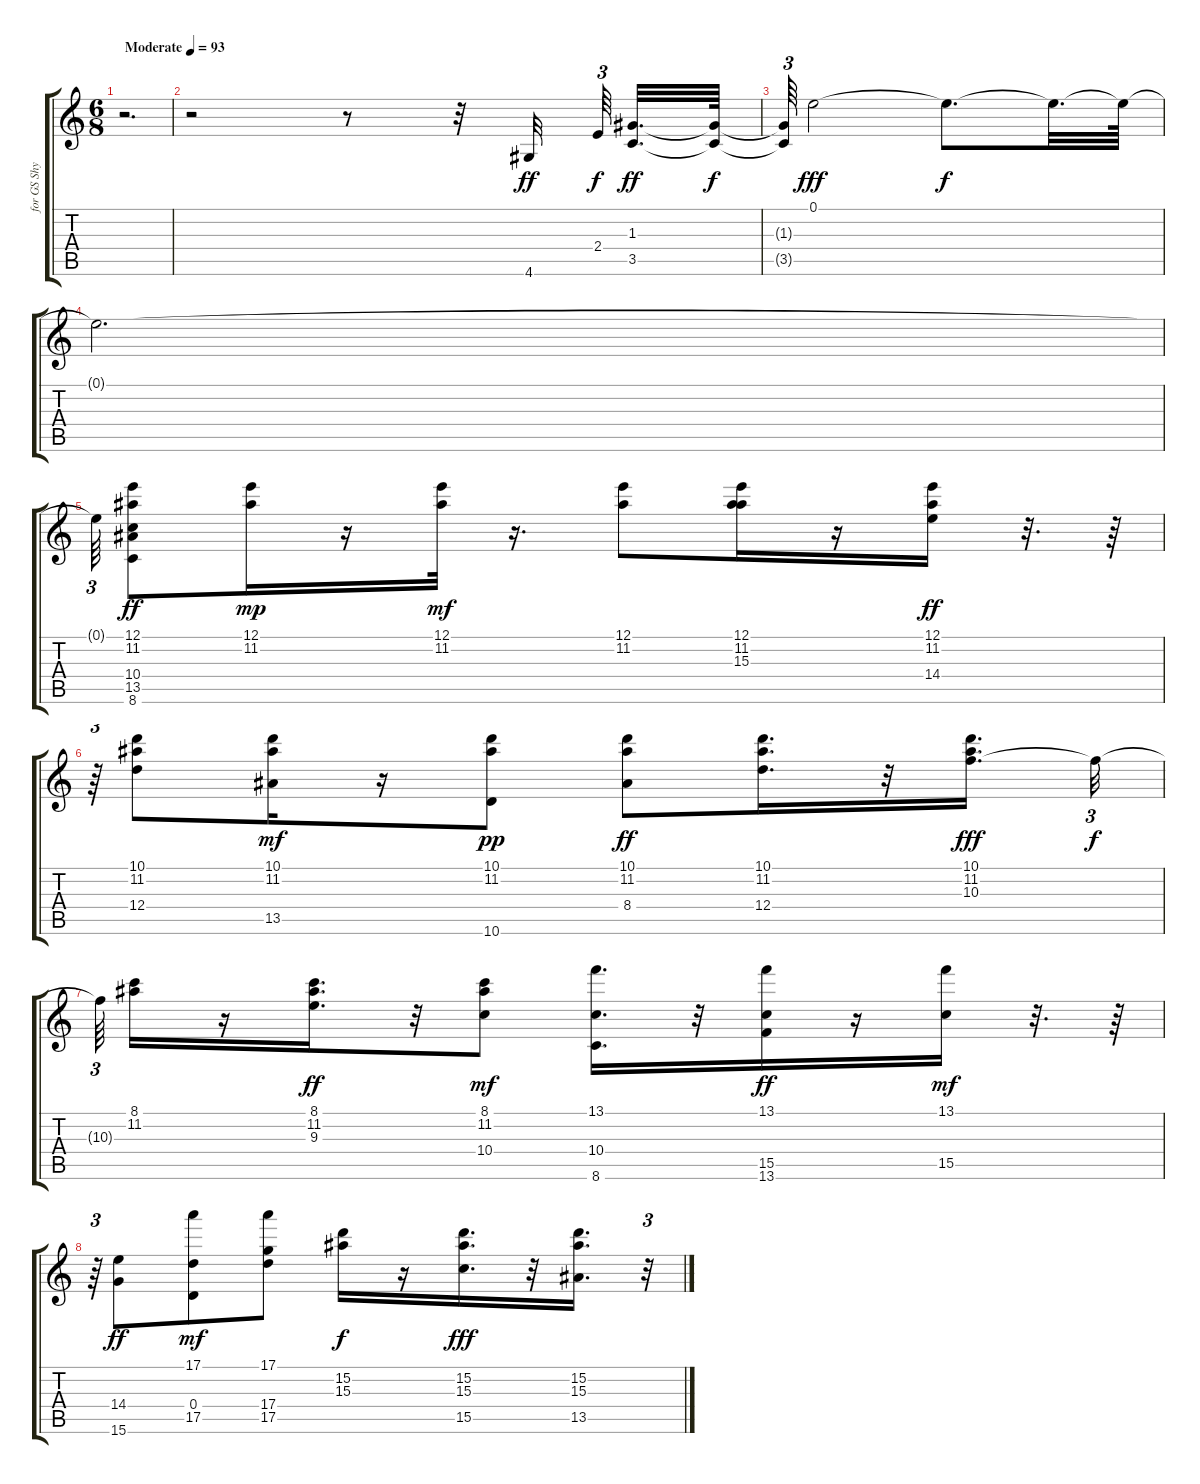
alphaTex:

\track ("for GS Shynths)" "for GS Shy") {instrument acousticguitarsteel}
\staff {score tabs}
\tuning (E4 B3 G3 D3 A2 E2) {hide}
\ts (6 8)
\tempo (93 "Moderate")
\clef g2
\ks c
r.2{d dy ff instrument acousticguitarsteel} |
r.2 r.8 r.32 4.6.32 2.4.64{tu (3 2) dy f} (1.3 3.5).32{d dy ff} (1.3{t} 3.5{t}).64{dy f} |
(1.3{t} 3.5{t}).64{tu (3 2)} 0.1.2{dy fff} 0.1{t}.8{d dy f} 0.1{t}.32{d} 0.1{t}.64 |
0.1{t}.2{d} |
0.1{t}.64{tu (3 2)} (12.1 11.2 10.4 13.5 8.6).8{dy ff} (12.1 11.2).16{dy mp} r.16 (12.1 11.2).32{dy mf} r.16{d} (12.1 11.2).8 (12.1 11.2 15.3).16 r.16 (12.1 11.2 14.4).16{dy ff} r.32{d} r.64 |
r.64{tu (3 2)} (10.1 11.2 12.4).8 (10.1 11.2 13.5).16{dy mf} r.16 (10.1 11.2 10.6).8{dy pp} (10.1 11.2 8.4).8{dy ff} (10.1 11.2 12.4).16{d} r.32 (10.1 11.2 10.3).16{d dy fff} 10.3{t}.32{tu (3 2) dy f} |
10.3{t}.64{tu (3 2)} (8.1 11.2).16 r.16 (8.1 11.2 9.3).16{d dy ff} r.32 (8.1 11.2 10.4).8{dy mf} (13.1 10.4 8.6).16{d} r.32 (13.1 15.5 13.6).16{dy ff} r.16 (13.1 15.5).16{dy mf} r.32{d} r.64 |
r.64{tu (3 2)} (14.4 15.6).8{dy ff} (17.1 0.4 17.5).8{dy mf} (17.1 17.4 17.5).8 (15.2 15.3).16{dy f} r.16 (15.2 15.3 15.5).16{d dy fff} r.32 (15.2 15.3 13.5).16{d} r.32{tu (3 2)}
